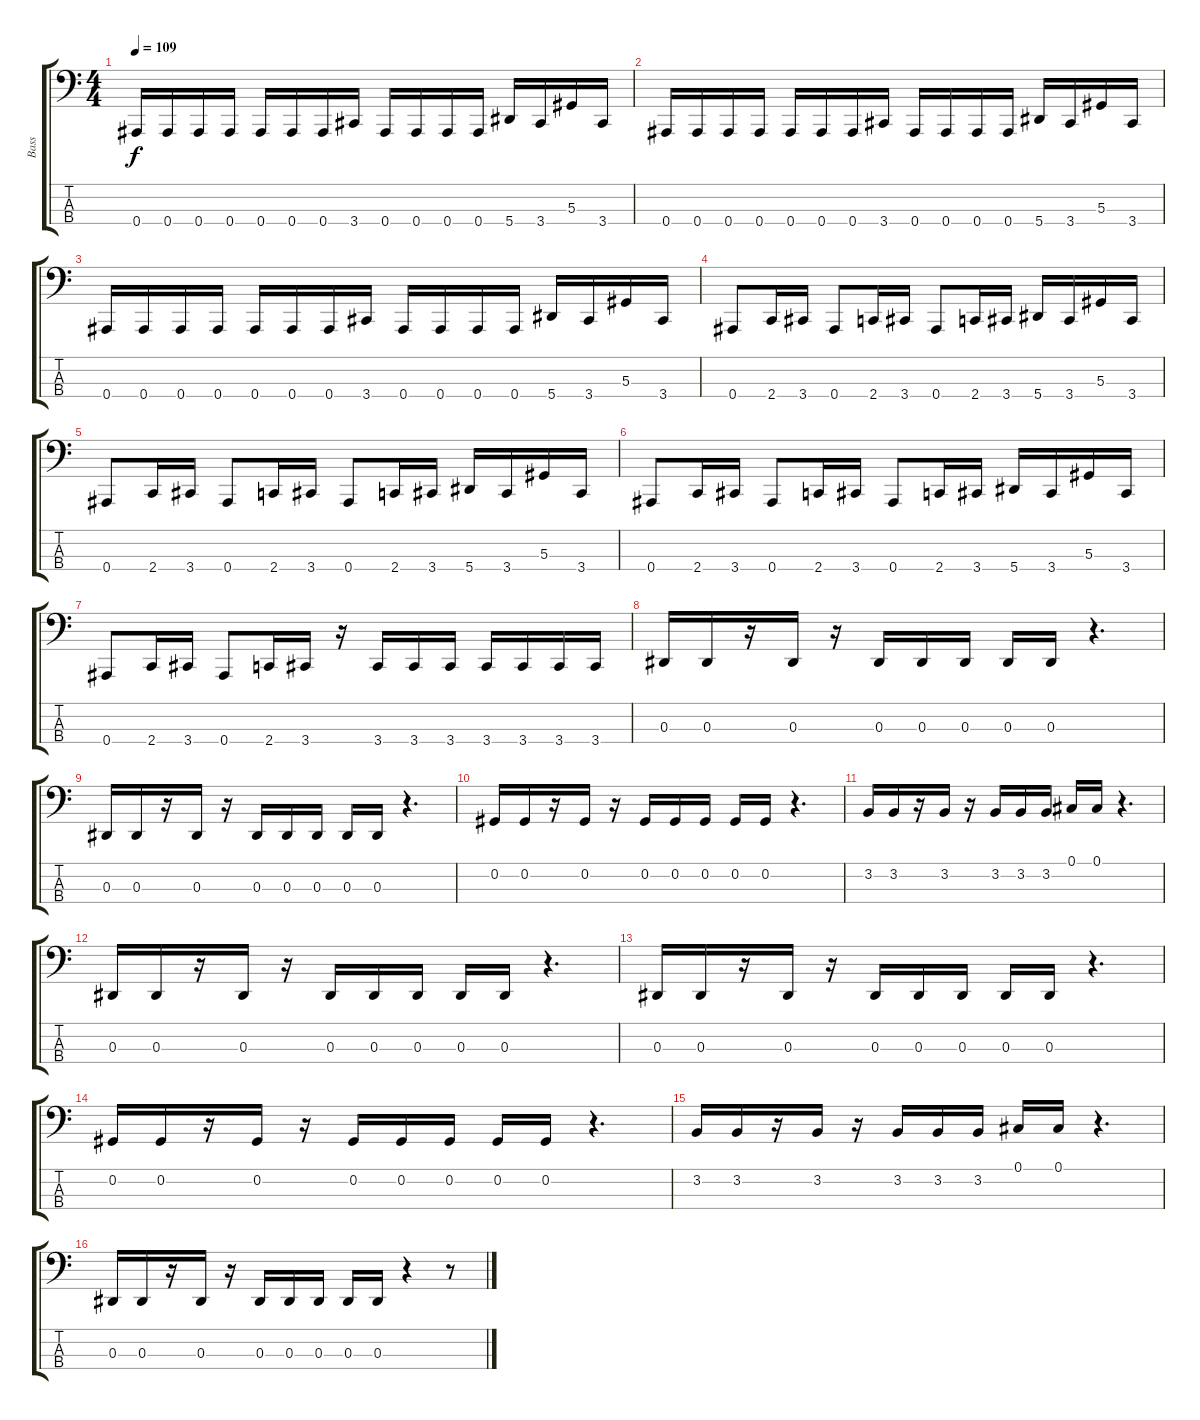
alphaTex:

\track ("Bass" "Bass") {instrument electricbassfinger}
\staff {score tabs}
\tuning (Db2 Ab1 Eb1 Bb0) {hide}
\ts (4 4)
\tempo 109
\clef f4
\ks c
0.4.16{dy f} 0.4.16 0.4.16 0.4.16 0.4.16 0.4.16 0.4.16 3.4.16 0.4.16 0.4.16 0.4.16 0.4.16 5.4.16 3.4.16 5.3.16 3.4.16 |
0.4.16 0.4.16 0.4.16 0.4.16 0.4.16 0.4.16 0.4.16 3.4.16 0.4.16 0.4.16 0.4.16 0.4.16 5.4.16 3.4.16 5.3.16 3.4.16 |
0.4.16 0.4.16 0.4.16 0.4.16 0.4.16 0.4.16 0.4.16 3.4.16 0.4.16 0.4.16 0.4.16 0.4.16 5.4.16 3.4.16 5.3.16 3.4.16 |
0.4.8 2.4.16 3.4.16 0.4.8 2.4.16 3.4.16 0.4.8 2.4.16 3.4.16 5.4.16 3.4.16 5.3.16 3.4.16 |
0.4.8 2.4.16 3.4.16 0.4.8 2.4.16 3.4.16 0.4.8 2.4.16 3.4.16 5.4.16 3.4.16 5.3.16 3.4.16 |
0.4.8 2.4.16 3.4.16 0.4.8 2.4.16 3.4.16 0.4.8 2.4.16 3.4.16 5.4.16 3.4.16 5.3.16 3.4.16 |
0.4.8 2.4.16 3.4.16 0.4.8 2.4.16 3.4.16 r.16 3.4.16 3.4.16 3.4.16 3.4.16 3.4.16 3.4.16 3.4.16 |
0.3.16 0.3.16 r.16 0.3.16 r.16 0.3.16 0.3.16 0.3.16 0.3.16 0.3.16 r.4{d} |
0.3.16 0.3.16 r.16 0.3.16 r.16 0.3.16 0.3.16 0.3.16 0.3.16 0.3.16 r.4{d} |
0.2.16 0.2.16 r.16 0.2.16 r.16 0.2.16 0.2.16 0.2.16 0.2.16 0.2.16 r.4{d} |
3.2.16 3.2.16 r.16 3.2.16 r.16 3.2.16 3.2.16 3.2.16 0.1.16 0.1.16 r.4{d} |
0.3.16 0.3.16 r.16 0.3.16 r.16 0.3.16 0.3.16 0.3.16 0.3.16 0.3.16 r.4{d} |
0.3.16 0.3.16 r.16 0.3.16 r.16 0.3.16 0.3.16 0.3.16 0.3.16 0.3.16 r.4{d} |
0.2.16 0.2.16 r.16 0.2.16 r.16 0.2.16 0.2.16 0.2.16 0.2.16 0.2.16 r.4{d} |
3.2.16 3.2.16 r.16 3.2.16 r.16 3.2.16 3.2.16 3.2.16 0.1.16 0.1.16 r.4{d} |
0.3.16 0.3.16 r.16 0.3.16 r.16 0.3.16 0.3.16 0.3.16 0.3.16 0.3.16 r.4 r.8
